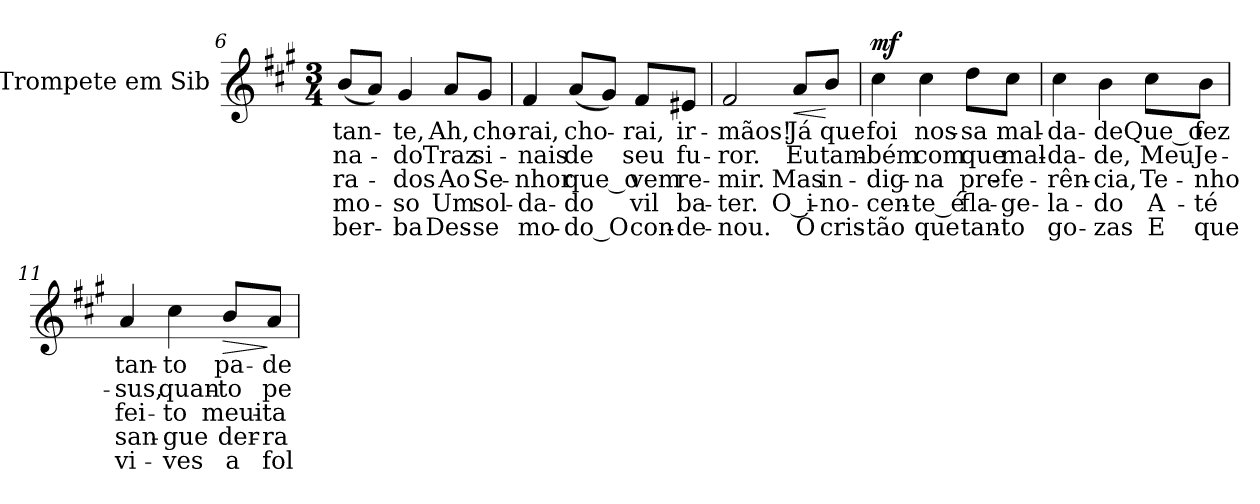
**kern	**text	**text	**text	**text	**text	**dynam
*part1	*part1	*part1	*part1	*part1	*part1	*part1
*staff1	*staff1	*staff1	*staff1	*staff1	*staff1	*staff1
*I"Trompete em Sib	*	*	*	*	*	*
*I'Tpte.	*	*	*	*	*	*
*clefG2	*	*	*	*	*	*
*ITrd1c2	*	*	*	*	*	*
*k[f#]	*	*	*	*	*	*
*e:	*	*	*	*	*	*
*M3/4	*	*	*	*	*	*
=6	=6	=6	=6	=6	=6	=6
!	!LO:LY:b:color=#000000	!LO:LY:b:color=#000000	!LO:LY:b:color=#000000	!LO:LY:b:color=#000000	!LO:LY:b:color=#000000	!
(8ai/L	-tan-	-na-	-ra-	-mo-	-ber-	.
8gi/J)	.	.	.	.	.	.
!	!LO:LY:b:color=#000000	!LO:LY:b:color=#000000	!LO:LY:b:color=#000000	!LO:LY:b:color=#000000	!LO:LY:b:color=#000000	!
4f#i/	-te,	-do	-dos	-so	-ba	.
!	!LO:LY:b:color=#000000	!LO:LY:b:color=#000000	!LO:LY:b:color=#000000	!LO:LY:b:color=#000000	!LO:LY:b:color=#000000	!
8gi/L	Ah,	Traz	Ao	Um	Des-	.
!	!LO:LY:b:color=#000000	!LO:LY:b:color=#000000	!LO:LY:b:color=#000000	!LO:LY:b:color=#000000	!LO:LY:b:color=#000000	!
8f#i/J	cho-	si-	Se-	sol-	-se	.
=7	=7	=7	=7	=7	=7	=7
!	!LO:LY:b:color=#000000	!LO:LY:b:color=#000000	!LO:LY:b:color=#000000	!LO:LY:b:color=#000000	!LO:LY:b:color=#000000	!
4ei/	-rai,	-nais	-nhor	-da-	mo-	.
!	!LO:LY:b:color=#000000	!LO:LY:b:color=#000000	!LO:LY:b:color=#000000	!LO:LY:b:color=#000000	!LO:LY:b:color=#000000	!
(8gi/L	cho-	de	que_o	-do	-do_O	.
8f#i/J)	.	.	.	.	.	.
!	!LO:LY:b:color=#000000	!LO:LY:b:color=#000000	!LO:LY:b:color=#000000	!LO:LY:b:color=#000000	!LO:LY:b:color=#000000	!
8ei/L	-rai,	seu	vem	vil	con-	.
!	!LO:LY:b:color=#000000	!LO:LY:b:color=#000000	!LO:LY:b:color=#000000	!LO:LY:b:color=#000000	!LO:LY:b:color=#000000	!
8d#Xi/J	ir-	fu-	re-	ba-	-de-	.
=8	=8	=8	=8	=8	=8	=8
!	!LO:LY:b:color=#000000	!LO:LY:b:color=#000000	!LO:LY:b:color=#000000	!LO:LY:b:color=#000000	!LO:LY:b:color=#000000	!
2ei/	-mãos!	-ror.	-mir.	-ter.	-nou.	.
!	!LO:LY:b:color=#000000	!LO:LY:b:color=#000000	!LO:LY:b:color=#000000	!LO:LY:b:color=#000000	!LO:LY:b:color=#000000	!LO:HP:b
8gi/L	Já	Eu	Mas	O_i-	Ó	<
!	!LO:LY:b:color=#000000	!LO:LY:b:color=#000000	!LO:LY:b:color=#000000	!LO:LY:b:color=#000000	!LO:LY:b:color=#000000	!
8ai/J	que	tam-	in-	-no-	cris-	[
!!LO:LB:g=z
=9	=9	=9	=9	=9	=9	=9
!	!LO:LY:b:color=#000000	!LO:LY:b:color=#000000	!LO:LY:b:color=#000000	!LO:LY:b:color=#000000	!LO:LY:b:color=#000000	!
4bi\	foi	-bém	-dig-	-cen-	-tão	mf
!	!LO:LY:b:color=#000000	!LO:LY:b:color=#000000	!LO:LY:b:color=#000000	!LO:LY:b:color=#000000	!LO:LY:b:color=#000000	!
4bi\	nos-	com	-na	-te_é	que	.
!	!LO:LY:b:color=#000000	!LO:LY:b:color=#000000	!LO:LY:b:color=#000000	!LO:LY:b:color=#000000	!LO:LY:b:color=#000000	!
8cci\L	-sa	que	pre-	fla-	tan-	.
!	!LO:LY:b:color=#000000	!LO:LY:b:color=#000000	!LO:LY:b:color=#000000	!LO:LY:b:color=#000000	!LO:LY:b:color=#000000	!
8bi\J	mal-	mal-	-fe-	-ge-	-to	.
=10	=10	=10	=10	=10	=10	=10
!	!LO:LY:b:color=#000000	!LO:LY:b:color=#000000	!LO:LY:b:color=#000000	!LO:LY:b:color=#000000	!LO:LY:b:color=#000000	!
4bi\	-da-	-da-	-rên-	-la-	go-	.
!	!LO:LY:b:color=#000000	!LO:LY:b:color=#000000	!LO:LY:b:color=#000000	!LO:LY:b:color=#000000	!LO:LY:b:color=#000000	!
4ai\	-de	-de,	-cia,	-do	-zas	.
!	!LO:LY:b:color=#000000	!LO:LY:b:color=#000000	!LO:LY:b:color=#000000	!LO:LY:b:color=#000000	!LO:LY:b:color=#000000	!
8bi\L	Que_o	Meu	Te-	A-	E	.
!	!LO:LY:b:color=#000000	!LO:LY:b:color=#000000	!LO:LY:b:color=#000000	!LO:LY:b:color=#000000	!LO:LY:b:color=#000000	!
8ai\J	fez	Je-	-nho	-té	que	.
=11	=11	=11	=11	=11	=11	=11
!	!LO:LY:b:color=#000000	!LO:LY:b:color=#000000	!LO:LY:b:color=#000000	!LO:LY:b:color=#000000	!LO:LY:b:color=#000000	!
4gi/	tan-	-sus,	fei-	san-	vi-	.
!	!LO:LY:b:color=#000000	!LO:LY:b:color=#000000	!LO:LY:b:color=#000000	!LO:LY:b:color=#000000	!LO:LY:b:color=#000000	!
4bi\	-to	quan-	-to	-gue	-ves	.
!	!LO:LY:b:color=#000000	!LO:LY:b:color=#000000	!LO:LY:b:color=#000000	!LO:LY:b:color=#000000	!LO:LY:b:color=#000000	!LO:HP:b
8ai/L	pa-	-to	meui-	der-	a	>
!	!LO:LY:b:color=#000000	!LO:LY:b:color=#000000	!LO:LY:b:color=#000000	!LO:LY:b:color=#000000	!LO:LY:b:color=#000000	!
8gi/J	-de-	pe-	-ta	-ra-	fol-	]
=	=	=	=	=	=	=
*-	*-	*-	*-	*-	*-	*-
